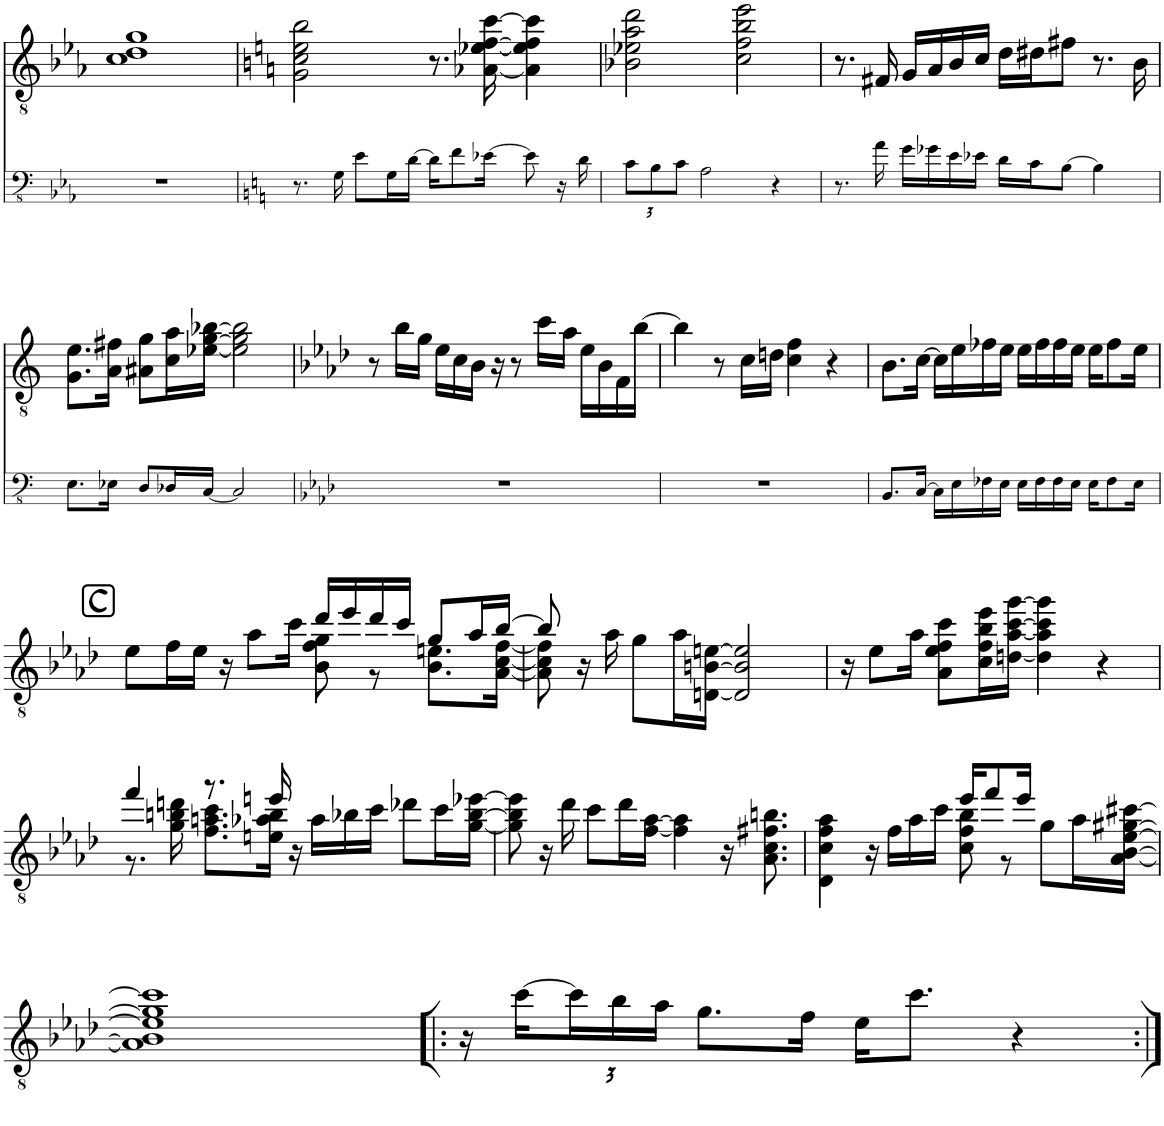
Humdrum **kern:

**kern	**kern
*part2	*part1
*staff2	*staff1
*I"Acoustic Bass	*I"Electric Guitar
*I'Ac b	*I'Elec Gtr
!!LO:PB:g=z
*clefFv4	*clefGv2
*k[b-e-a-]	*k[b-e-a-]
*M4/4	*M4/4
=33	=33
1r	1c 1d 1g
=34	=34
*k[]	*k[]
8.r	2G\ 2c\ 2e\ 2b\
16GG\	.
8E\L	.
16GG\L	.
[16D\JJ	.
16D\KL]	8.r
8F\	.
[16E-X\Jk	[16A-X\ [16e-X\ [16f\ [16cc\
8E-\]	4A-\] 4e-\] 4f\] 4cc\]
16r	.
16D\	.
=35	=35
*Xbrackettup	*
12C\L	2B-X\ 2e-X\ 2a\ 2dd\
12BB\	.
12C\J	.
2AA\	.
.	2c\ 2f\ 2b\ 2ee\
4r	.
=36	=36
8.r	8.r
16A\	16F#X/
16G\LL	16G/LL
16G-X\	16A/
16E\	16B/
16E-X\JJ	16c/JJ
16D\LL	16d\LL
16C\J	16d#X\J
[8BB\J	8f#X\J
4BB\]	8.r
.	16B\
!!LO:LB:g=z
=37	=37
8.EE\L	8.G\ 8.e\L
16EE-X\Jk	16A\ 16f#X\Jk
8DD/L	8A#X\ 8g\L
16DD-X/L	16c\ 16a\L
[16CC/JJ	[16e-X\ [16g\ [16b-X\JJ
2CC/]	2e-\] 2g\] 2b-\]
=38	=38
*k[b-e-a-d-]	*k[b-e-a-d-]
1r	8r
.	16b-\LL
.	16g\JJ
.	16e-\LL
.	16c\
.	16B-\JJ
.	16r
.	8r
.	16cc\LL
.	16a-\JJ
.	16e-\LL
.	16B-\
.	16F\
.	[16b-\JJ
=39	=39
1r	4b-\]
.	8r
.	16c\LL
.	16dn\JJ
.	4c\ 4f\
.	4r
=40	=40
8.BBB-/L	8.B-\L
[16CC/Jk	[16c\Jk
16CC\LL]	16c\LL]
16EE-\	16e-\
16FF-X\	16f-X\
16EE-\JJ	16e-\JJ
16EE-\LL	16e-\LL
16FF-\	16f-\
16FF-\	16f-\
16EE-\JJ	16e-\JJ
16EE-\KL	16e-\KL
8FF-\	8f-\
16EE-\Jk	16e-\Jk
!!LO:LB:g=z
!!LO:REH:place=s1:a:cj:fs=14:t=C
=41	=41
*	*^
1r	8e-\L	2ryy
.	16f\L	.
.	16e-\JJ	.
.	16r	.
.	8a-\L	.
.	16cc\Jk	.
.	16dd-/LL	8B-\ 8f\ 8g\
.	16ee-/	.
.	16dd-/	8r
.	16cc/JJ	.
.	8g/L	8.B-\ 8.en\L
.	16a-/L	.
.	[16b-/JJ	[16A-\ [16c\ [16f\Jk
=42	=42	=42
1r	8b-/]	8A-\] 8c\] 8f\]
.	16r	2..ryy
.	16a-\	.
.	8g\L	.
.	16a-\L	.
.	[16Dn\ [16Bn\ [16en\JJ	.
.	2D/] 2B/] 2e/]	.
*	*v	*v
=43	=43
1r	16r
.	8e-\L
.	16a-\Jk
.	8A-\ 8e-\ 8f\ 8cc\L
.	16c\ 16f\ 16b-\ 16ee-\L
.	[16dn\ [16a-\ [16cc\ [16gg\JJ
.	4d\] 4a-\] 4cc\] 4gg\]
.	4r
!!LO:LB:g=z
=44	=44
*	*^
1r	4ff/	8.r
.	.	16g\ 16bn\ 16ddn\
.	8.r	8.f\ 8.an\ 8.cc\L
.	16een/	16en\ 16a-X\ 16b\Jk
.	16r	2ryy
.	16a-\LL	.
.	16b-X\	.
.	16cc\JJ	.
.	8dd-X\L	.
.	16cc\L	.
.	[16g\ [16b-\ [16ee-X\JJ	.
*	*v	*v
=45	=45
1r	8g\] 8b-\] 8ee-\]
.	16r
.	16dd-\
.	8cc\L
.	16dd-\L
.	[16f\ [16a-\JJ
.	4f\] 4a-\]
.	16r
.	8.A-\ 8.c\ 8.f#X\ 8.bn\
=46	=46
*	*^
1r	4D-\ 4c\ 4f\ 4a-\	2ryy
.	16r	.
.	16f\LL	.
.	16a-\	.
.	16cc\JJ	.
.	16ee-/KL	8c\ 8f\ 8b-\
.	8ff/	.
.	.	8r
.	16ee-/Jk	.
.	8g\L	4ryy
.	16a-\L	.
.	[16A-\ [16B-\ [16e-\ [16g#X\ [16cc#X\JJ	.
*	*v	*v
!!LO:LB:g=z
=47	=47
1r	1A-] 1B-] 1e-] 1g#] 1cc#]
=48!|:	=48!|:
1r	16r
.	[16cc\LL
*	*Xbrackettup
.	24cc\]
.	24b-\
.	24a-\JJ
.	8.g\L
.	16f\Jk
.	16e-\KL
.	8.cc\J
.	4r
=:|!	=:|!
*-	*-
